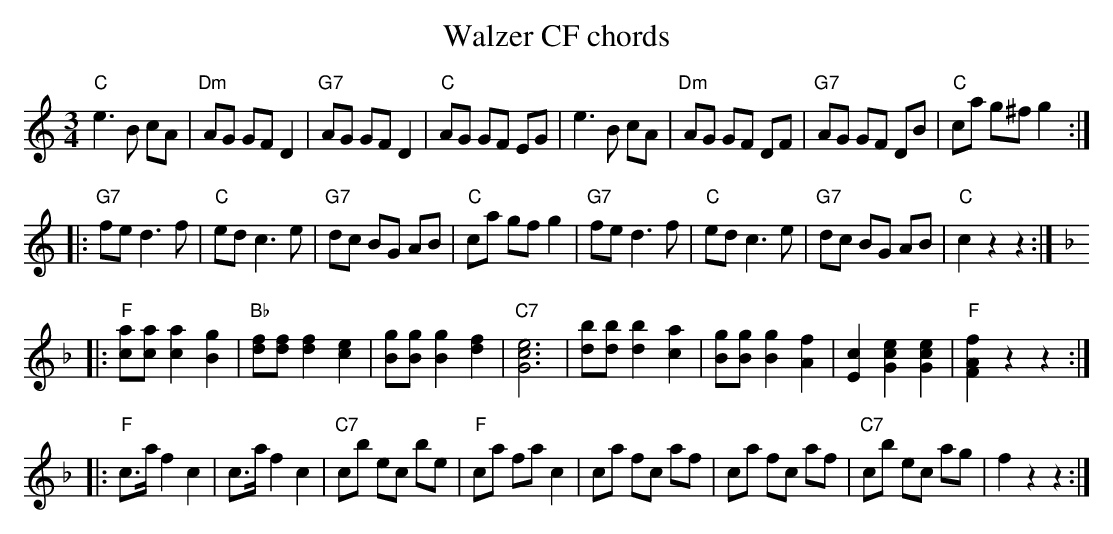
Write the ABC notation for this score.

X:1
T:Walzer CF chords
M:3/4
L:1/8
K:C %%MIDI gchordon
"C"e3 B cA | "Dm"AG GF D2 | "G7"AG GF D2 | "C"AG GF EG | \
   e3 B cA | "Dm"AG GF DF | "G7"AG GF DB | "C"ca g^f g2 :|
|: "G7"fe d3 f | "C"ed c3 e | "G7"dc BG AB | "C"ca gf g2 | \
   "G7"fe d3 f | "C"ed c3 e | "G7"dc BG AB | "C"c2 z2 z2 :|
K:F %%MIDI gchordon
|: "F"[ca][ca] [ca]2 [Bg]2 | "Bb"[df][df] [df]2 [ce]2 | [Bg][Bg] [Bg]2 [df]2 | "C7"[Gce]6 | \
      [db][db] [db]2 [ca]2 | [Bg][Bg] [Bg]2 [Af]2 | [Ec]2 [Gce]2 [Gce]2 | "F"[FAf]2 z2 z2 :|
|: "F"c>a f2 c2 | c>a f2 c2 | "C7"cb ec be | "F"ca fa c2 | \
      ca fc af | ca fc af | "C7"cb ec ag | f2 z2 z2 :|
